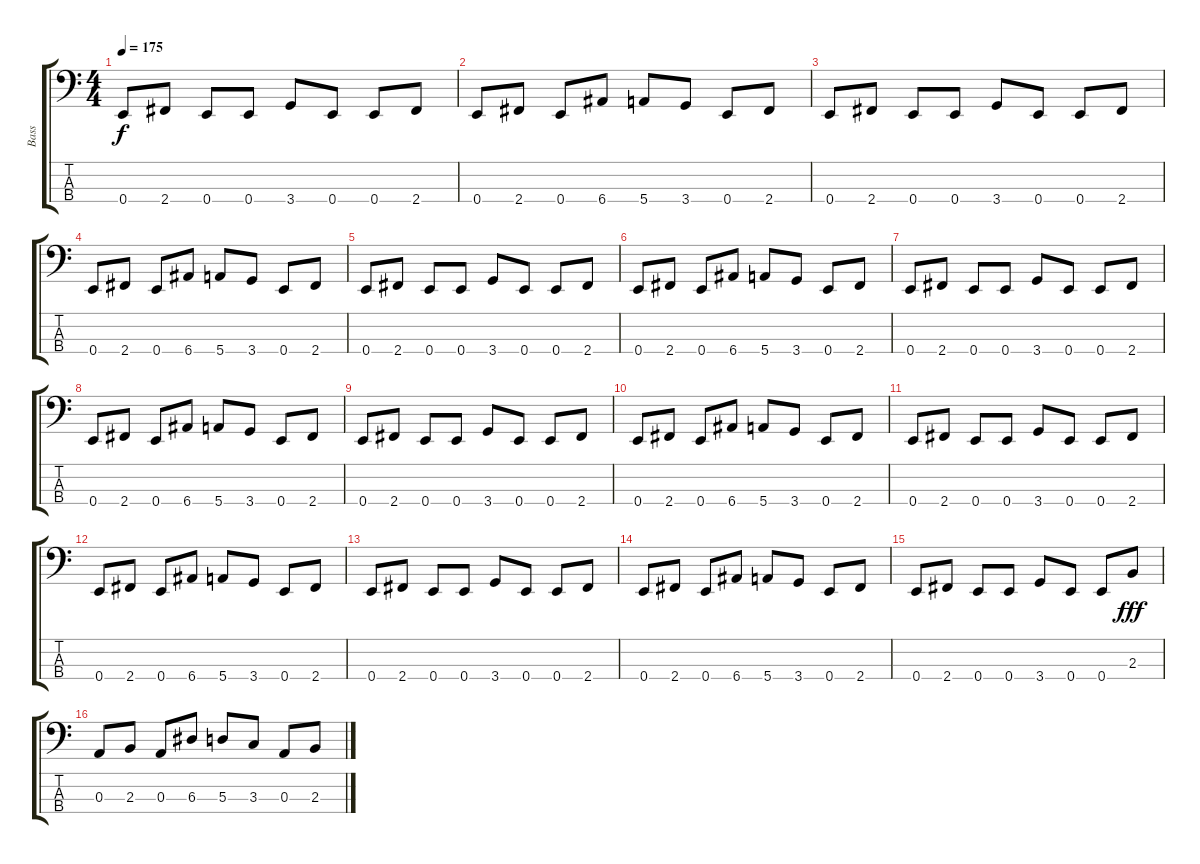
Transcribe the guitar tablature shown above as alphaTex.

\track ("Bass" "Bass") {instrument electricbasspick}
\staff {score tabs}
\tuning (G2 D2 A1 E1) {hide}
\ts (4 4)
\tempo 175
\clef f4
\ks c
0.4.8{dy f} 2.4.8 0.4.8 0.4.8 3.4.8 0.4.8 0.4.8 2.4.8 |
0.4.8 2.4.8 0.4.8 6.4.8 5.4.8 3.4.8 0.4.8 2.4.8 |
0.4.8 2.4.8 0.4.8 0.4.8 3.4.8 0.4.8 0.4.8 2.4.8 |
0.4.8 2.4.8 0.4.8 6.4.8 5.4.8 3.4.8 0.4.8 2.4.8 |
0.4.8 2.4.8 0.4.8 0.4.8 3.4.8 0.4.8 0.4.8 2.4.8 |
0.4.8 2.4.8 0.4.8 6.4.8 5.4.8 3.4.8 0.4.8 2.4.8 |
0.4.8 2.4.8 0.4.8 0.4.8 3.4.8 0.4.8 0.4.8 2.4.8 |
0.4.8 2.4.8 0.4.8 6.4.8 5.4.8 3.4.8 0.4.8 2.4.8 |
0.4.8 2.4.8 0.4.8 0.4.8 3.4.8 0.4.8 0.4.8 2.4.8 |
0.4.8 2.4.8 0.4.8 6.4.8 5.4.8 3.4.8 0.4.8 2.4.8 |
0.4.8 2.4.8 0.4.8 0.4.8 3.4.8 0.4.8 0.4.8 2.4.8 |
0.4.8 2.4.8 0.4.8 6.4.8 5.4.8 3.4.8 0.4.8 2.4.8 |
0.4.8 2.4.8 0.4.8 0.4.8 3.4.8 0.4.8 0.4.8 2.4.8 |
0.4.8 2.4.8 0.4.8 6.4.8 5.4.8 3.4.8 0.4.8 2.4.8 |
0.4.8 2.4.8 0.4.8 0.4.8 3.4.8 0.4.8 0.4.8 2.3.8{dy fff} |
0.3.8 2.3.8 0.3.8 6.3.8 5.3.8 3.3.8 0.3.8 2.3.8
